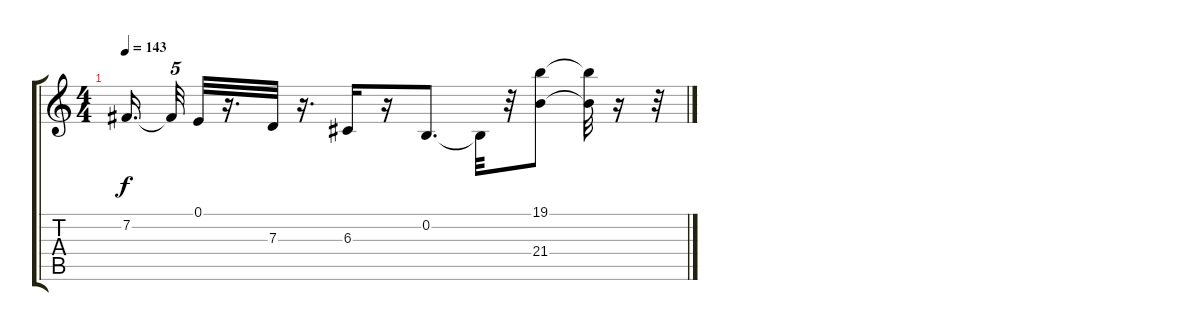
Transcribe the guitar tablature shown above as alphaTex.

\track "" {instrument tenorsax}
\staff {score tabs}
\tuning (E4 B3 G3 D3 A2 E2) {hide}
\ts (4 4)
\tempo 143
\clef g2
\ks c
7.2{t}.16{d dy f} 7.2{t}.32{tu (5 4)} 0.1.32 r.16{d} 7.3.32 r.16{d} 6.3.16 r.16 0.2.8{d} 0.2{t}.32 r.32 (19.1 21.4).8 (19.1{t} 21.4{t}).32 r.16 r.32
